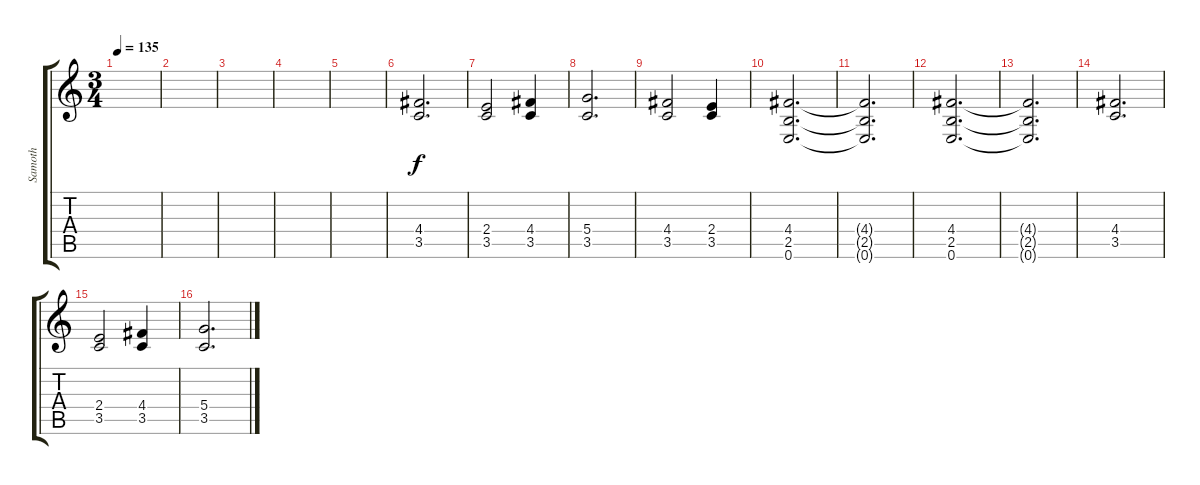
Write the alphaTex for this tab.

\track ("Samoth" "Samoth") {instrument distortionguitar}
\staff {score tabs}
\tuning (E4 B3 G3 D3 A2 E2) {hide}
\ts (3 4)
\tempo 135
\clef g2
\ks c
|
|
|
|
|
(4.4 3.5).2{d} |
(2.4 3.5).2 (4.4 3.5).4 |
(5.4 3.5).2{d} |
(4.4 3.5).2 (2.4 3.5).4 |
(4.4 2.5 0.6).2{d} |
(4.4{t} 2.5{t} 0.6{t}).2{d} |
(4.4 2.5 0.6).2{d} |
(4.4{t} 2.5{t} 0.6{t}).2{d} |
(4.4 3.5).2{d} |
(2.4 3.5).2 (4.4 3.5).4 |
(5.4 3.5).2{d}
